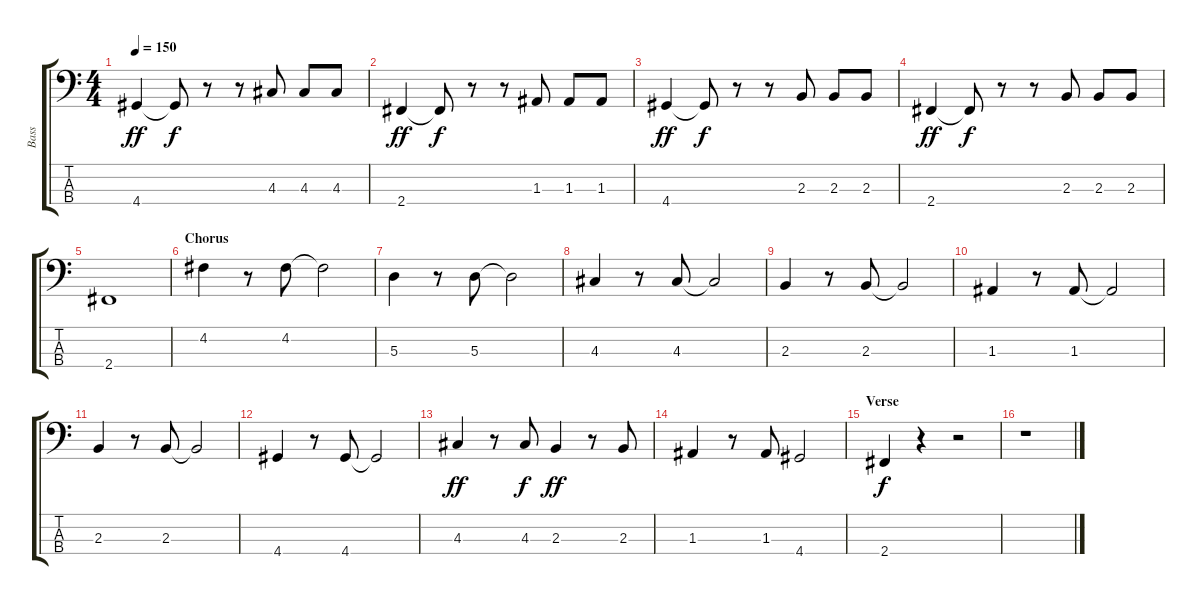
\track ("Bass" "Bass") {instrument electricbasspick}
\staff {score tabs}
\tuning (G2 D2 A1 E1) {hide}
\ts (4 4)
\tempo 150
\clef f4
\ks c
4.4.4{dy ff} 4.4{t}.8{dy f} r.8 r.8 4.3.8 4.3.8 4.3.8 |
2.4.4{dy ff} 2.4{t}.8{dy f} r.8 r.8 1.3.8 1.3.8 1.3.8 |
4.4.4{dy ff} 4.4{t}.8{dy f} r.8 r.8 2.3.8 2.3.8 2.3.8 |
2.4.4{dy ff} 2.4{t}.8{dy f} r.8 r.8 2.3.8 2.3.8 2.3.8 |
2.4.1 |
\section ("" "Chorus")
4.2.4 r.8 4.2.8 4.2{t}.2 |
5.3.4 r.8 5.3.8 5.3{t}.2 |
4.3.4 r.8 4.3.8 4.3{t}.2 |
2.3.4 r.8 2.3.8 2.3{t}.2 |
1.3.4 r.8 1.3.8 1.3{t}.2 |
2.3.4 r.8 2.3.8 2.3{t}.2 |
4.4.4 r.8 4.4.8 4.4{t}.2 |
4.3.4{dy ff} r.8 4.3.8{dy f} 2.3.4{dy ff} r.8 2.3.8 |
1.3.4 r.8 1.3.8 4.4.2 |
\section ("" "Verse")
2.4.4{dy f} r.4 r.2 |
r.1
